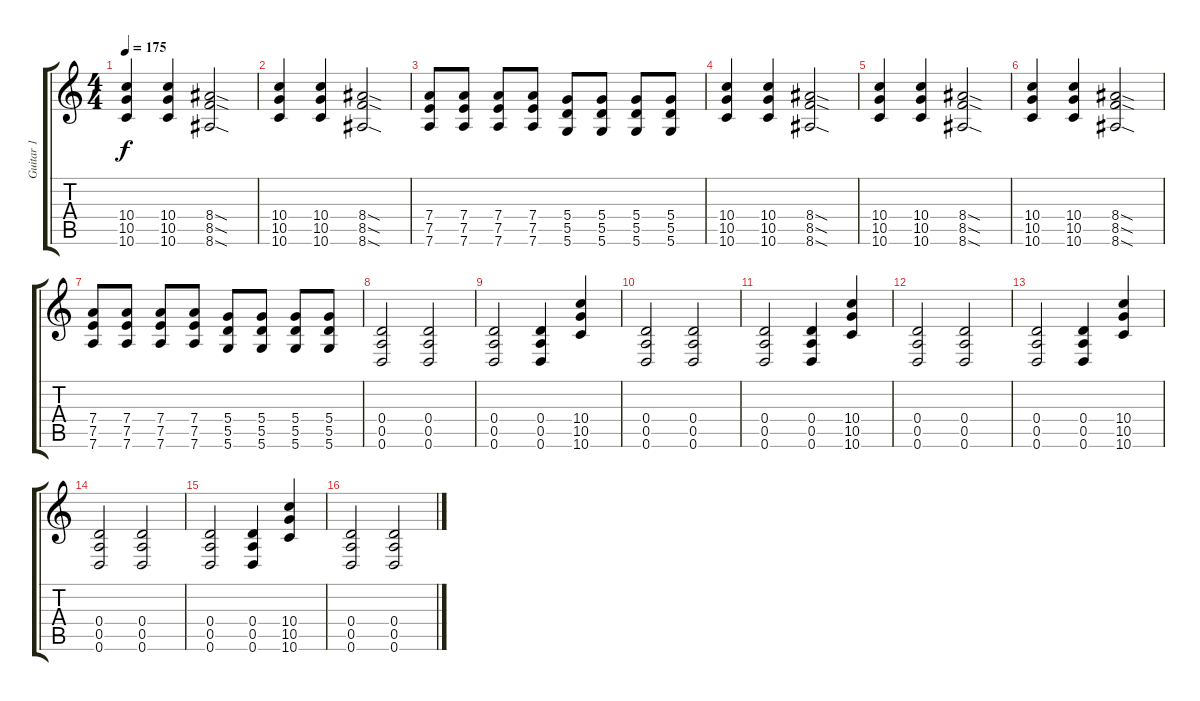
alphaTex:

\track ("Guitar 1" "Guitar 1") {instrument distortionguitar}
\staff {score tabs}
\tuning (E4 B3 G3 D3 A2 D2) {hide}
\ts (4 4)
\tempo 175
\clef g2
\ks c
(10.4 10.5 10.6).4{dy f} (10.4 10.5 10.6).4 (8.4{sod} 8.5{sod} 8.6{sod}).2 |
(10.4 10.5 10.6).4 (10.4 10.5 10.6).4 (8.4{sod} 8.5{sod} 8.6{sod}).2 |
(7.4 7.5 7.6).8 (7.4 7.5 7.6).8 (7.4 7.5 7.6).8 (7.4 7.5 7.6).8 (5.4 5.5 5.6).8 (5.4 5.5 5.6).8 (5.4 5.5 5.6).8 (5.4 5.5 5.6).8 |
(10.4 10.5 10.6).4 (10.4 10.5 10.6).4 (8.4{sod} 8.5{sod} 8.6{sod}).2 |
(10.4 10.5 10.6).4 (10.4 10.5 10.6).4 (8.4{sod} 8.5{sod} 8.6{sod}).2 |
(10.4 10.5 10.6).4 (10.4 10.5 10.6).4 (8.4{sod} 8.5{sod} 8.6{sod}).2 |
(7.4 7.5 7.6).8 (7.4 7.5 7.6).8 (7.4 7.5 7.6).8 (7.4 7.5 7.6).8 (5.4 5.5 5.6).8 (5.4 5.5 5.6).8 (5.4 5.5 5.6).8 (5.4 5.5 5.6).8 |
(0.4 0.5 0.6).2 (0.4 0.5 0.6).2 |
(0.4 0.5 0.6).2 (0.4 0.5 0.6).4 (10.4 10.5 10.6).4 |
(0.4 0.5 0.6).2 (0.4 0.5 0.6).2 |
(0.4 0.5 0.6).2 (0.4 0.5 0.6).4 (10.4 10.5 10.6).4 |
(0.4 0.5 0.6).2 (0.4 0.5 0.6).2 |
(0.4 0.5 0.6).2 (0.4 0.5 0.6).4 (10.4 10.5 10.6).4 |
(0.4 0.5 0.6).2 (0.4 0.5 0.6).2 |
(0.4 0.5 0.6).2 (0.4 0.5 0.6).4 (10.4 10.5 10.6).4 |
(0.4 0.5 0.6).2 (0.4 0.5 0.6).2
